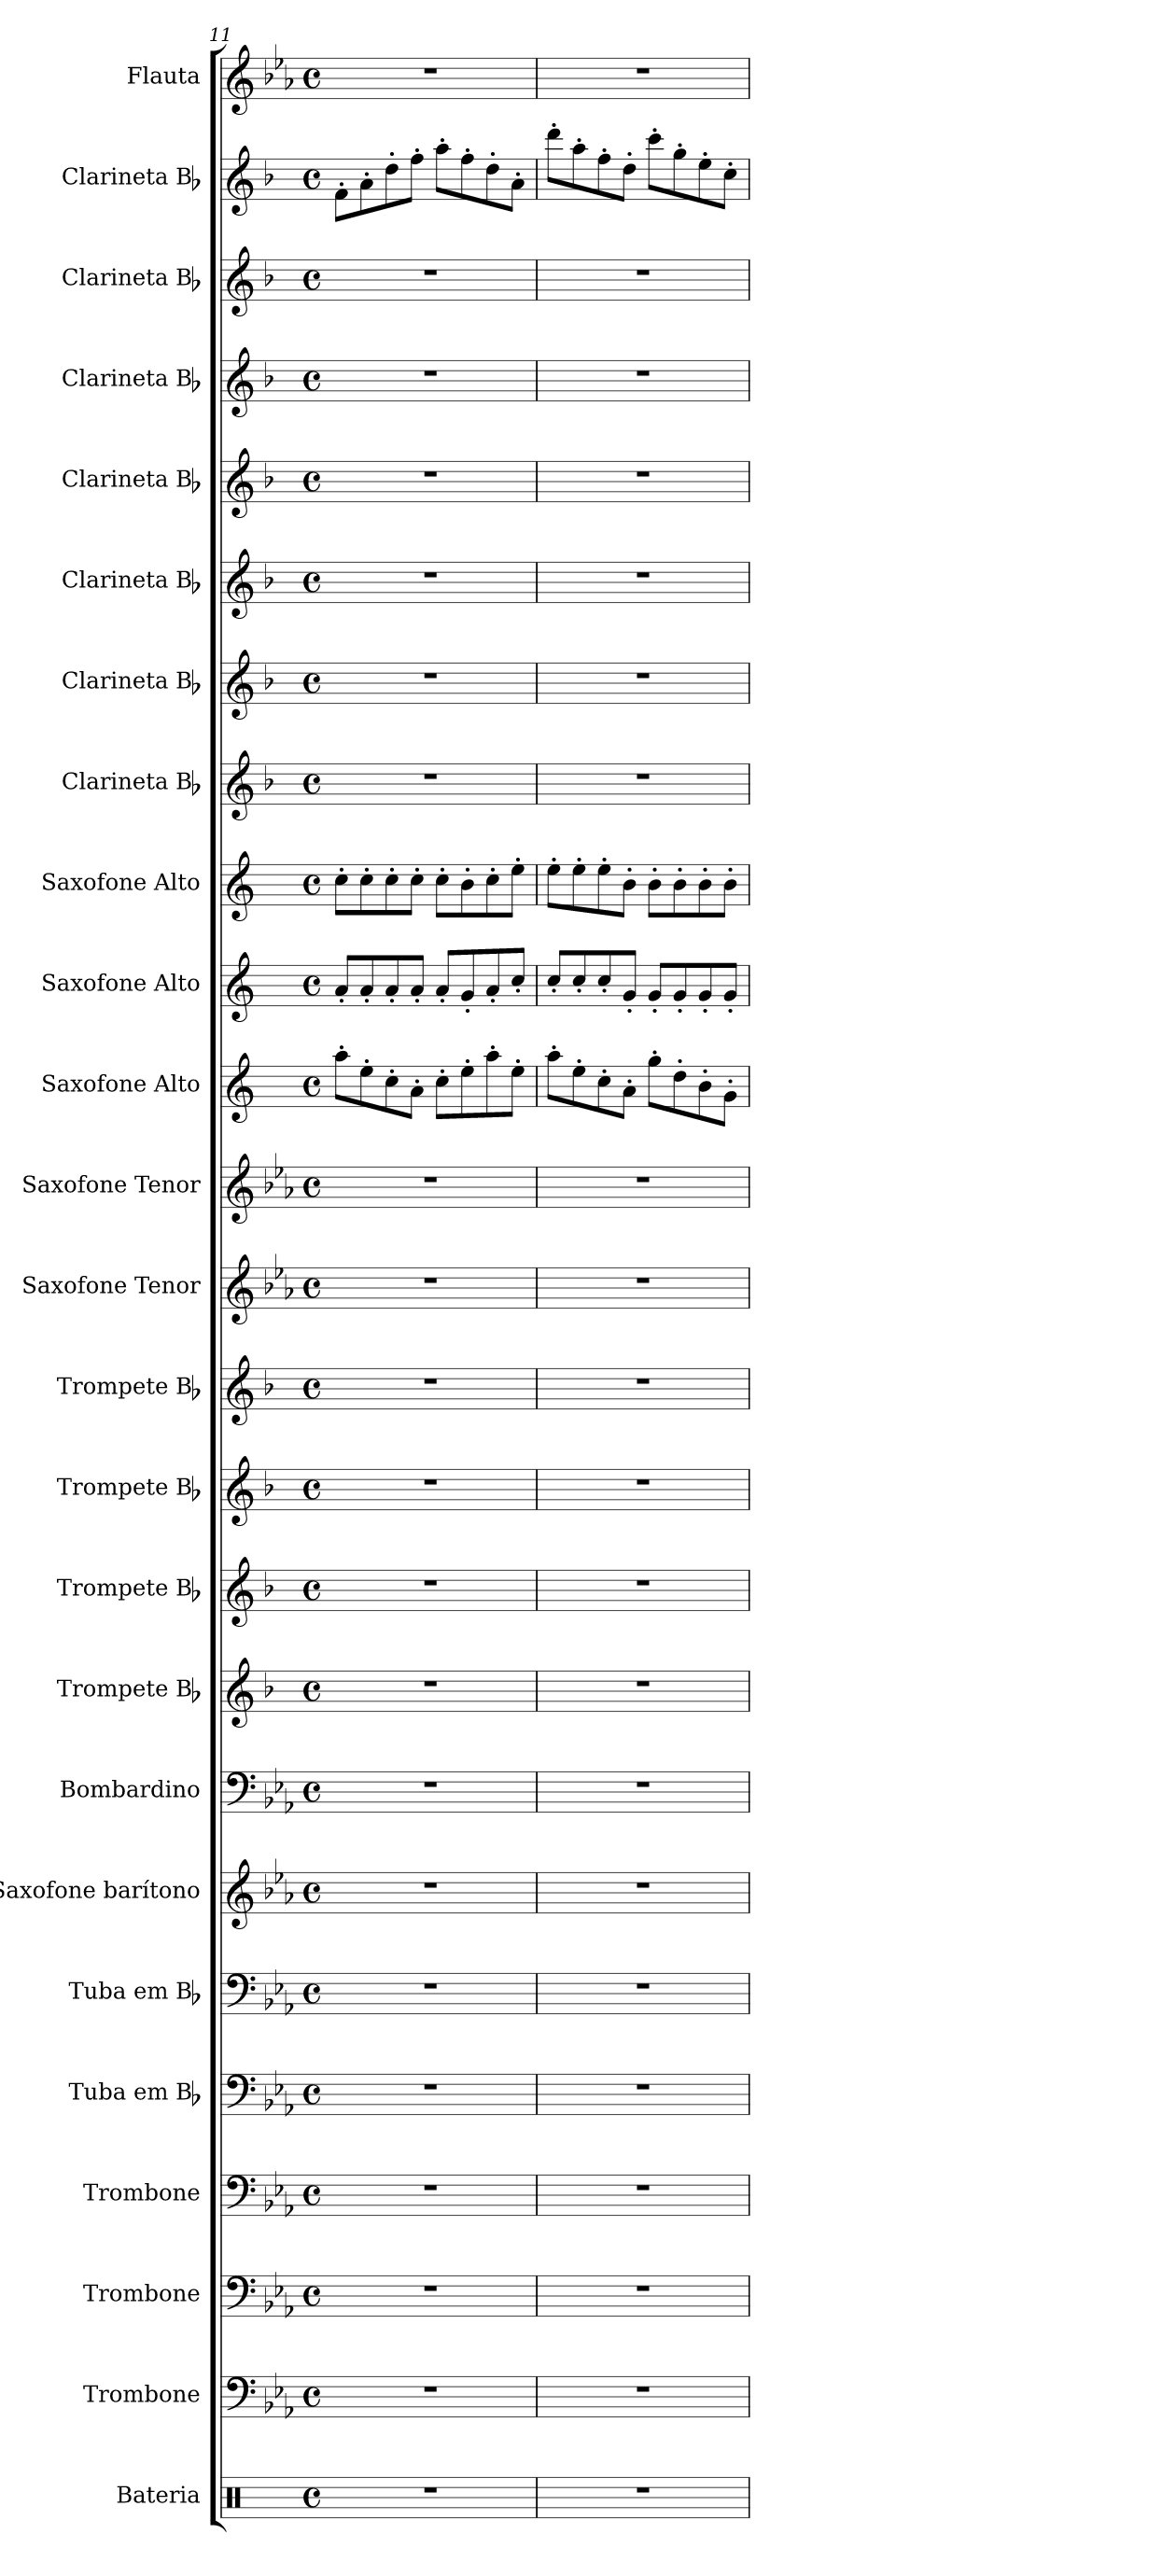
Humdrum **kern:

**kern	**kern	**kern	**kern	**kern	**kern	**kern	**kern	**kern	**kern	**kern	**kern	**kern	**kern	**kern	**kern	**kern	**kern	**kern	**kern	**kern	**kern	**kern	**kern	**kern
*part25	*part24	*part23	*part22	*part21	*part20	*part19	*part18	*part17	*part16	*part15	*part14	*part13	*part12	*part11	*part10	*part9	*part8	*part7	*part6	*part5	*part4	*part3	*part2	*part1
*staff25	*staff24	*staff23	*staff22	*staff21	*staff20	*staff19	*staff18	*staff17	*staff16	*staff15	*staff14	*staff13	*staff12	*staff11	*staff10	*staff9	*staff8	*staff7	*staff6	*staff5	*staff4	*staff3	*staff2	*staff1
*I"Bateria	*I"Trombone	*I"Trombone	*I"Trombone	*I"Tuba em Bb	*I"Tuba em Bb	*I"Saxofone barítono	*I"Bombardino	*I"Trompete Bb	*I"Trompete Bb	*I"Trompete Bb	*I"Trompete Bb	*I"Saxofone Tenor	*I"Saxofone Tenor	*I"Saxofone Alto	*I"Saxofone Alto	*I"Saxofone Alto	*I"Clarineta Bb	*I"Clarineta Bb	*I"Clarineta Bb	*I"Clarineta Bb	*I"Clarineta Bb	*I"Clarineta Bb	*I"Clarineta Bb	*I"Flauta
*I'Bat.	*I'Tbn.	*I'Tbn.	*I'Tbn.	*I'Tu. Bb	*I'Tu. Bb	*	*I'Bomb.	*I'Tpt. Bb	*I'Tpt. Bb	*I'Tpt. Bb	*I'Tpt. Bb	*I'Sax. Tn.	*I'Sax. Tn.	*	*	*	*I'Cl. Bb	*I'Cl. Bb	*I'Cl. Bb	*I'Cl. Bb	*I'Cl. Bb	*I'Cl. Bb	*I'Cl. Bb	*I'Fl.
*clefX	*clefF4	*clefF4	*clefF4	*clefF4	*clefF4	*clefG2	*clefF4	*clefG2	*clefG2	*clefG2	*clefG2	*clefG2	*clefG2	*clefG2	*clefG2	*clefG2	*clefG2	*clefG2	*clefG2	*clefG2	*clefG2	*clefG2	*clefG2	*clefG2
*	*	*	*	*	*	*ITrd12c21	*	*ITrd1c2	*ITrd1c2	*ITrd1c2	*ITrd1c2	*ITrd8c14	*ITrd8c14	*ITrd5c9	*ITrd5c9	*ITrd5c9	*ITrd1c2	*ITrd1c2	*ITrd1c2	*ITrd1c2	*ITrd1c2	*ITrd1c2	*ITrd1c2	*
*k[]	*k[b-e-a-]	*k[b-e-a-]	*k[b-e-a-]	*k[b-e-a-]	*k[b-e-a-]	*k[b-e-a-]	*k[b-e-a-]	*k[b-e-a-]	*k[b-e-a-]	*k[b-e-a-]	*k[b-e-a-]	*k[b-e-a-]	*k[b-e-a-]	*k[b-e-a-]	*k[b-e-a-]	*k[b-e-a-]	*k[b-e-a-]	*k[b-e-a-]	*k[b-e-a-]	*k[b-e-a-]	*k[b-e-a-]	*k[b-e-a-]	*k[b-e-a-]	*k[b-e-a-]
*M4/4	*M4/4	*M4/4	*M4/4	*M4/4	*M4/4	*M4/4	*M4/4	*M4/4	*M4/4	*M4/4	*M4/4	*M4/4	*M4/4	*M4/4	*M4/4	*M4/4	*M4/4	*M4/4	*M4/4	*M4/4	*M4/4	*M4/4	*M4/4	*M4/4
*met(c)	*met(c)	*met(c)	*met(c)	*met(c)	*met(c)	*met(c)	*met(c)	*met(c)	*met(c)	*met(c)	*met(c)	*met(c)	*met(c)	*met(c)	*met(c)	*met(c)	*met(c)	*met(c)	*met(c)	*met(c)	*met(c)	*met(c)	*met(c)	*met(c)
=11	=11	=11	=11	=11	=11	=11	=11	=11	=11	=11	=11	=11	=11	=11	=11	=11	=11	=11	=11	=11	=11	=11	=11	=11
1r	1r	1r	1r	1r	1r	1r	1r	1r	1r	1r	1r	1r	1r	8cc'\L	8c'/L	8e-'\L	1r	1r	1r	1r	1r	1r	8e-'\L	1r
.	.	.	.	.	.	.	.	.	.	.	.	.	.	8g'\	8c'/	8e-'\	.	.	.	.	.	.	8g'\	.
.	.	.	.	.	.	.	.	.	.	.	.	.	.	8e-'\	8c'/	8e-'\	.	.	.	.	.	.	8cc'\	.
.	.	.	.	.	.	.	.	.	.	.	.	.	.	8c'\J	8c'/J	8e-'\J	.	.	.	.	.	.	8ee-'\J	.
.	.	.	.	.	.	.	.	.	.	.	.	.	.	8e-'\L	8c'/L	8e-'\L	.	.	.	.	.	.	8gg'\L	.
.	.	.	.	.	.	.	.	.	.	.	.	.	.	8g'\	8B-'/	8d'\	.	.	.	.	.	.	8ee-'\	.
.	.	.	.	.	.	.	.	.	.	.	.	.	.	8cc'\	8c'/	8e-'\	.	.	.	.	.	.	8cc'\	.
.	.	.	.	.	.	.	.	.	.	.	.	.	.	8g'\J	8e-'/J	8g'\J	.	.	.	.	.	.	8g'\J	.
=12	=12	=12	=12	=12	=12	=12	=12	=12	=12	=12	=12	=12	=12	=12	=12	=12	=12	=12	=12	=12	=12	=12	=12	=12
1r	1r	1r	1r	1r	1r	1r	1r	1r	1r	1r	1r	1r	1r	8cc'\L	8e-'/L	8g'\L	1r	1r	1r	1r	1r	1r	8ccc'\L	1r
.	.	.	.	.	.	.	.	.	.	.	.	.	.	8g'\	8e-'/	8g'\	.	.	.	.	.	.	8gg'\	.
.	.	.	.	.	.	.	.	.	.	.	.	.	.	8e-'\	8e-'/	8g'\	.	.	.	.	.	.	8ee-'\	.
.	.	.	.	.	.	.	.	.	.	.	.	.	.	8c'\J	8B-'/J	8d'\J	.	.	.	.	.	.	8cc'\J	.
.	.	.	.	.	.	.	.	.	.	.	.	.	.	8b-'\L	8B-'/L	8d'\L	.	.	.	.	.	.	8bb-'\L	.
.	.	.	.	.	.	.	.	.	.	.	.	.	.	8f'\	8B-'/	8d'\	.	.	.	.	.	.	8ff'\	.
.	.	.	.	.	.	.	.	.	.	.	.	.	.	8d'\	8B-'/	8d'\	.	.	.	.	.	.	8dd'\	.
.	.	.	.	.	.	.	.	.	.	.	.	.	.	8B-'\J	8B-'/J	8d'\J	.	.	.	.	.	.	8b-'\J	.
=	=	=	=	=	=	=	=	=	=	=	=	=	=	=	=	=	=	=	=	=	=	=	=	=
*-	*-	*-	*-	*-	*-	*-	*-	*-	*-	*-	*-	*-	*-	*-	*-	*-	*-	*-	*-	*-	*-	*-	*-	*-
